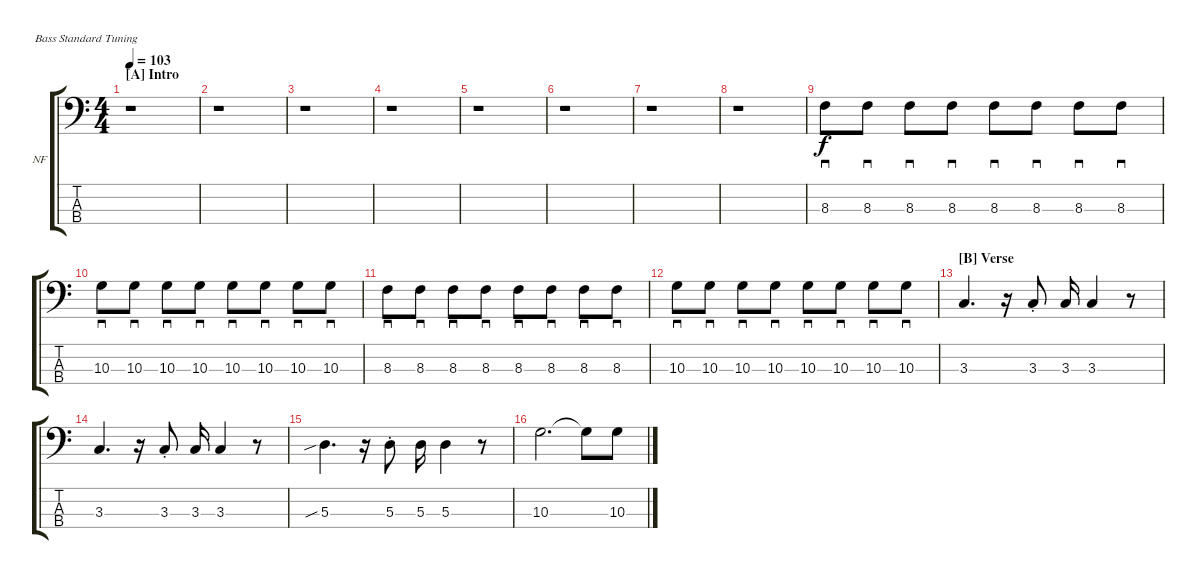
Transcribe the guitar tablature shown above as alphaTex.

\defaultSystemsLayout 4
\bracketExtendMode groupsimilarinstruments
\firstSystemTrackNameOrientation horizontal
\otherSystemsTrackNameOrientation horizontal
\track ("Nikolai Fraiture" "NF") {instrument electricbassfinger}
\staff {score tabs}
\tuning (G2 D2 A1 E1)
\ts (4 4)
\section ("A" "Intro")
\tempo 103
\clef f4
\ks c
r.1{dy f instrument electricbassfinger} |
r.1 |
r.1 |
r.1 |
r.1 |
r.1 |
r.1 |
r.1 |
8.3.8{sd} 8.3.8{sd} 8.3.8{sd} 8.3.8{sd} 8.3.8{sd} 8.3.8{sd} 8.3.8{sd} 8.3.8{sd} |
10.3.8{sd} 10.3.8{sd} 10.3.8{sd} 10.3.8{sd} 10.3.8{sd} 10.3.8{sd} 10.3.8{sd} 10.3.8{sd} |
8.3.8{sd} 8.3.8{sd} 8.3.8{sd} 8.3.8{sd} 8.3.8{sd} 8.3.8{sd} 8.3.8{sd} 8.3.8{sd} |
10.3.8{sd} 10.3.8{sd} 10.3.8{sd} 10.3.8{sd} 10.3.8{sd} 10.3.8{sd} 10.3.8{sd} 10.3.8{sd} |
\section ("B" "Verse")
3.3.4{d} r.16 3.3{st}.8 3.3.16 3.3.4 r.8 |
3.3.4{d} r.16 3.3{st}.8 3.3.16 3.3.4 r.8 |
5.3{sib}.4{d} r.16 5.3{st}.8 5.3.16 5.3.4 r.8 |
10.3.2{d} 10.3{t}.8 10.3.8
